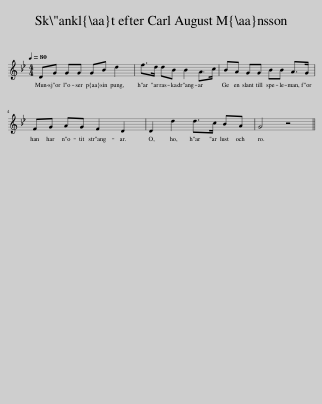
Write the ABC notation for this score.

X:1
L:1/8
Q:1/4=80
M:4/4
I:linebreak $
K:Gmin
V:1 treble
V:1
 DG GG GB d2 | f>d dB B2 A>c | BA GG BB A>G |$ FG AG F2 D2 | D2 d2 d>c BA | %5
 G4 z4 || %6
